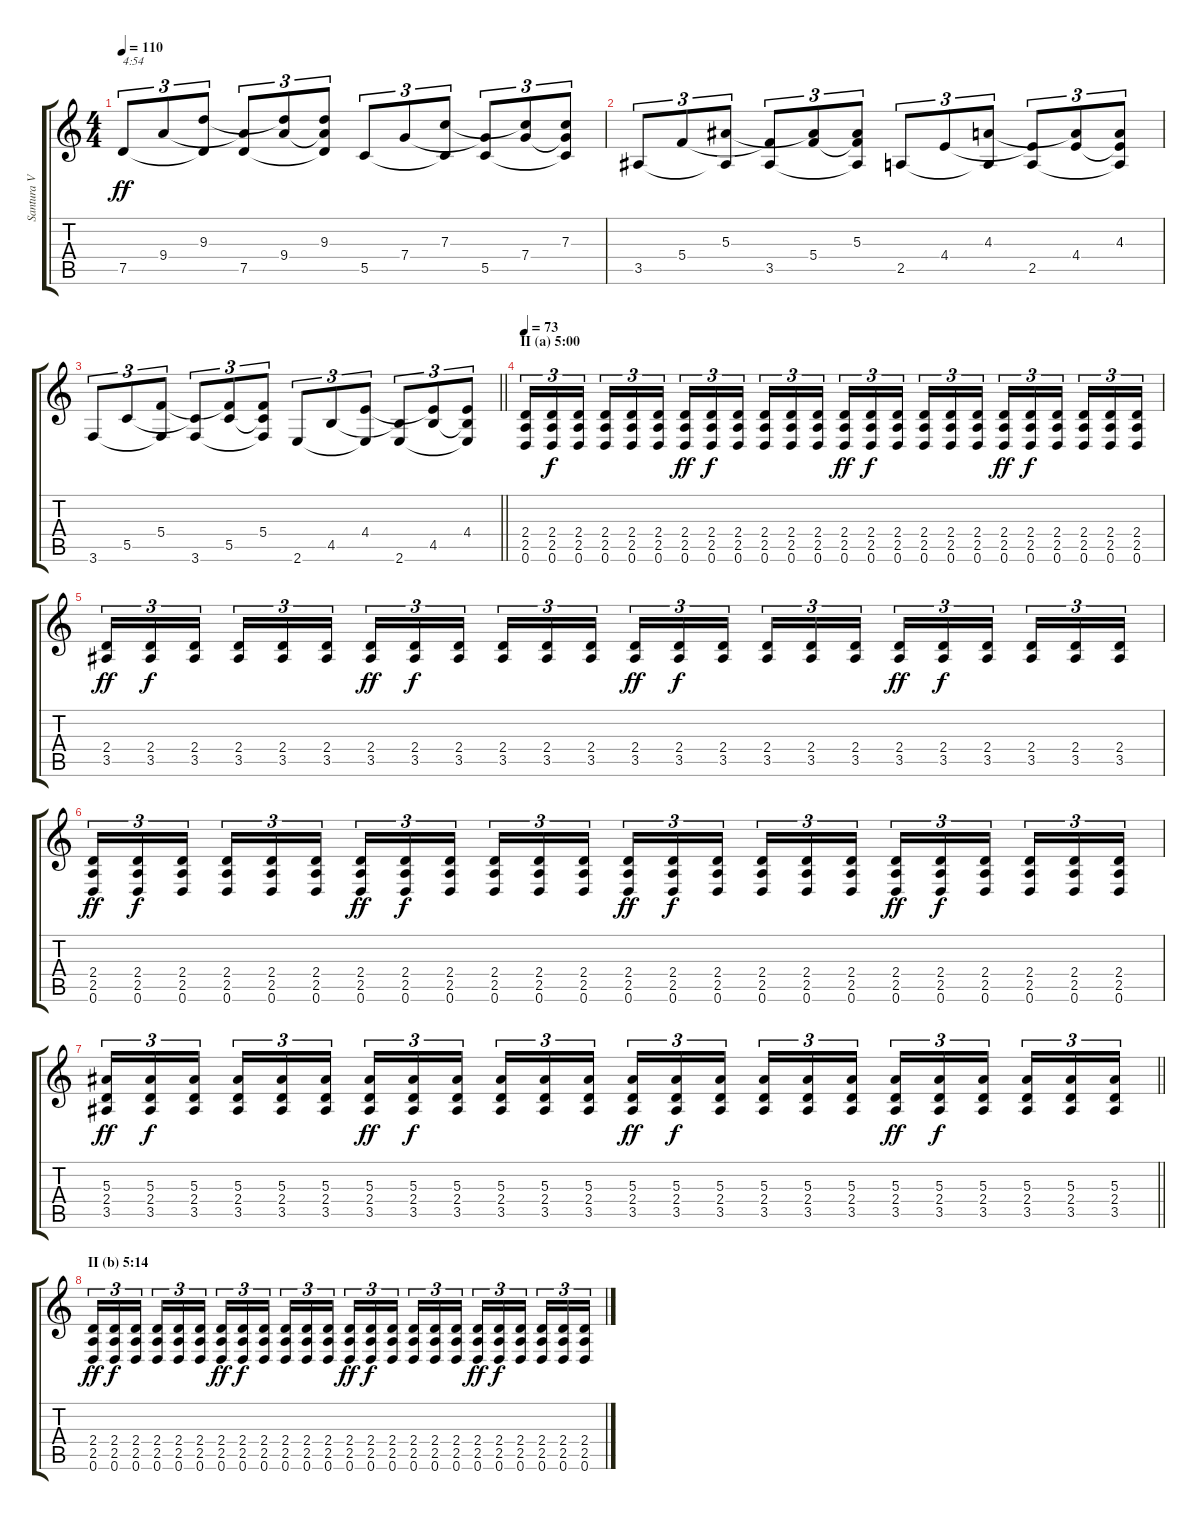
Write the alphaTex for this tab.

\track ("Santura V" "Santura V") {instrument overdrivenguitar}
\staff {score tabs}
\tuning (D4 A3 F3 C3 G2 D2) {hide}
\ts (4 4)
\tempo 110
\clef g2
\ks c
7.5.8{tu (3 2) txt "4:54" dy ff} 9.4.8{tu (3 2)} (9.3 7.5{t}).8{tu (3 2)} (9.4{t} 7.5).8{tu (3 2)} (9.3{t} 9.4).8{tu (3 2)} (9.3 9.4{t} 7.5{t}).8{tu (3 2)} 5.5.8{tu (3 2)} 7.4.8{tu (3 2)} (7.3 5.5{t}).8{tu (3 2)} (7.4{t} 5.5).8{tu (3 2)} (7.3{t} 7.4).8{tu (3 2)} (7.3 7.4{t} 5.5{t}).8{tu (3 2)} |
3.5.8{tu (3 2)} 5.4.8{tu (3 2)} (5.3 3.5{t}).8{tu (3 2)} (5.4{t} 3.5).8{tu (3 2)} (5.3{t} 5.4).8{tu (3 2)} (5.3 5.4{t} 3.5{t}).8{tu (3 2)} 2.5.8{tu (3 2)} 4.4.8{tu (3 2)} (4.3 2.5{t}).8{tu (3 2)} (4.4{t} 2.5).8{tu (3 2)} (4.3{t} 4.4).8{tu (3 2)} (4.3 4.4{t} 2.5{t}).8{tu (3 2)} |
\barLineRight lightlight
3.6.8{tu (3 2)} 5.5.8{tu (3 2)} (5.4 3.6{t}).8{tu (3 2)} (5.5{t} 3.6).8{tu (3 2)} (5.4{t} 5.5).8{tu (3 2)} (5.4 5.5{t} 3.6{t}).8{tu (3 2)} 2.6.8{tu (3 2)} 4.5.8{tu (3 2)} (4.4 2.6{t}).8{tu (3 2)} (4.5{t} 2.6).8{tu (3 2)} (4.4{t} 4.5).8{tu (3 2)} (4.4 4.5{t} 2.6{t}).8{tu (3 2)} |
\section ("" "II (a) 5:00")
\tempo 73
(2.4 2.5 0.6).16{tu (3 2)} (2.4 2.5 0.6).16{tu (3 2) dy f} (2.4 2.5 0.6).16{tu (3 2) beam splitsecondary} (2.4 2.5 0.6).16{tu (3 2)} (2.4 2.5 0.6).16{tu (3 2)} (2.4 2.5 0.6).16{tu (3 2)} (2.4 2.5 0.6).16{tu (3 2) dy ff} (2.4 2.5 0.6).16{tu (3 2) dy f} (2.4 2.5 0.6).16{tu (3 2) beam splitsecondary} (2.4 2.5 0.6).16{tu (3 2)} (2.4 2.5 0.6).16{tu (3 2)} (2.4 2.5 0.6).16{tu (3 2)} (2.4 2.5 0.6).16{tu (3 2) dy ff} (2.4 2.5 0.6).16{tu (3 2) dy f} (2.4 2.5 0.6).16{tu (3 2) beam splitsecondary} (2.4 2.5 0.6).16{tu (3 2)} (2.4 2.5 0.6).16{tu (3 2)} (2.4 2.5 0.6).16{tu (3 2)} (2.4 2.5 0.6).16{tu (3 2) dy ff} (2.4 2.5 0.6).16{tu (3 2) dy f} (2.4 2.5 0.6).16{tu (3 2) beam splitsecondary} (2.4 2.5 0.6).16{tu (3 2)} (2.4 2.5 0.6).16{tu (3 2)} (2.4 2.5 0.6).16{tu (3 2)} |
(2.4 3.5).16{tu (3 2) dy ff} (2.4 3.5).16{tu (3 2) dy f} (2.4 3.5).16{tu (3 2) beam splitsecondary} (2.4 3.5).16{tu (3 2)} (2.4 3.5).16{tu (3 2)} (2.4 3.5).16{tu (3 2)} (2.4 3.5).16{tu (3 2) dy ff} (2.4 3.5).16{tu (3 2) dy f} (2.4 3.5).16{tu (3 2) beam splitsecondary} (2.4 3.5).16{tu (3 2)} (2.4 3.5).16{tu (3 2)} (2.4 3.5).16{tu (3 2)} (2.4 3.5).16{tu (3 2) dy ff} (2.4 3.5).16{tu (3 2) dy f} (2.4 3.5).16{tu (3 2) beam splitsecondary} (2.4 3.5).16{tu (3 2)} (2.4 3.5).16{tu (3 2)} (2.4 3.5).16{tu (3 2)} (2.4 3.5).16{tu (3 2) dy ff} (2.4 3.5).16{tu (3 2) dy f} (2.4 3.5).16{tu (3 2) beam splitsecondary} (2.4 3.5).16{tu (3 2)} (2.4 3.5).16{tu (3 2)} (2.4 3.5).16{tu (3 2)} |
(2.4 2.5 0.6).16{tu (3 2) dy ff} (2.4 2.5 0.6).16{tu (3 2) dy f} (2.4 2.5 0.6).16{tu (3 2) beam splitsecondary} (2.4 2.5 0.6).16{tu (3 2)} (2.4 2.5 0.6).16{tu (3 2)} (2.4 2.5 0.6).16{tu (3 2)} (2.4 2.5 0.6).16{tu (3 2) dy ff} (2.4 2.5 0.6).16{tu (3 2) dy f} (2.4 2.5 0.6).16{tu (3 2) beam splitsecondary} (2.4 2.5 0.6).16{tu (3 2)} (2.4 2.5 0.6).16{tu (3 2)} (2.4 2.5 0.6).16{tu (3 2)} (2.4 2.5 0.6).16{tu (3 2) dy ff} (2.4 2.5 0.6).16{tu (3 2) dy f} (2.4 2.5 0.6).16{tu (3 2) beam splitsecondary} (2.4 2.5 0.6).16{tu (3 2)} (2.4 2.5 0.6).16{tu (3 2)} (2.4 2.5 0.6).16{tu (3 2)} (2.4 2.5 0.6).16{tu (3 2) dy ff} (2.4 2.5 0.6).16{tu (3 2) dy f} (2.4 2.5 0.6).16{tu (3 2) beam splitsecondary} (2.4 2.5 0.6).16{tu (3 2)} (2.4 2.5 0.6).16{tu (3 2)} (2.4 2.5 0.6).16{tu (3 2)} |
\barLineRight lightlight
(5.3 2.4 3.5).16{tu (3 2) dy ff} (5.3 2.4 3.5).16{tu (3 2) dy f} (5.3 2.4 3.5).16{tu (3 2) beam splitsecondary} (5.3 2.4 3.5).16{tu (3 2)} (5.3 2.4 3.5).16{tu (3 2)} (5.3 2.4 3.5).16{tu (3 2)} (5.3 2.4 3.5).16{tu (3 2) dy ff} (5.3 2.4 3.5).16{tu (3 2) dy f} (5.3 2.4 3.5).16{tu (3 2) beam splitsecondary} (5.3 2.4 3.5).16{tu (3 2)} (5.3 2.4 3.5).16{tu (3 2)} (5.3 2.4 3.5).16{tu (3 2)} (5.3 2.4 3.5).16{tu (3 2) dy ff} (5.3 2.4 3.5).16{tu (3 2) dy f} (5.3 2.4 3.5).16{tu (3 2) beam splitsecondary} (5.3 2.4 3.5).16{tu (3 2)} (5.3 2.4 3.5).16{tu (3 2)} (5.3 2.4 3.5).16{tu (3 2)} (5.3 2.4 3.5).16{tu (3 2) dy ff} (5.3 2.4 3.5).16{tu (3 2) dy f} (5.3 2.4 3.5).16{tu (3 2) beam splitsecondary} (5.3 2.4 3.5).16{tu (3 2)} (5.3 2.4 3.5).16{tu (3 2)} (5.3 2.4 3.5).16{tu (3 2)} |
\section ("" "II (b) 5:14")
(2.4 2.5 0.6).16{tu (3 2) dy ff} (2.4 2.5 0.6).16{tu (3 2) dy f} (2.4 2.5 0.6).16{tu (3 2) beam splitsecondary} (2.4 2.5 0.6).16{tu (3 2)} (2.4 2.5 0.6).16{tu (3 2)} (2.4 2.5 0.6).16{tu (3 2)} (2.4 2.5 0.6).16{tu (3 2) dy ff} (2.4 2.5 0.6).16{tu (3 2) dy f} (2.4 2.5 0.6).16{tu (3 2) beam splitsecondary} (2.4 2.5 0.6).16{tu (3 2)} (2.4 2.5 0.6).16{tu (3 2)} (2.4 2.5 0.6).16{tu (3 2)} (2.4 2.5 0.6).16{tu (3 2) dy ff} (2.4 2.5 0.6).16{tu (3 2) dy f} (2.4 2.5 0.6).16{tu (3 2) beam splitsecondary} (2.4 2.5 0.6).16{tu (3 2)} (2.4 2.5 0.6).16{tu (3 2)} (2.4 2.5 0.6).16{tu (3 2)} (2.4 2.5 0.6).16{tu (3 2) dy ff} (2.4 2.5 0.6).16{tu (3 2) dy f} (2.4 2.5 0.6).16{tu (3 2) beam splitsecondary} (2.4 2.5 0.6).16{tu (3 2)} (2.4 2.5 0.6).16{tu (3 2)} (2.4 2.5 0.6).16{tu (3 2)}
